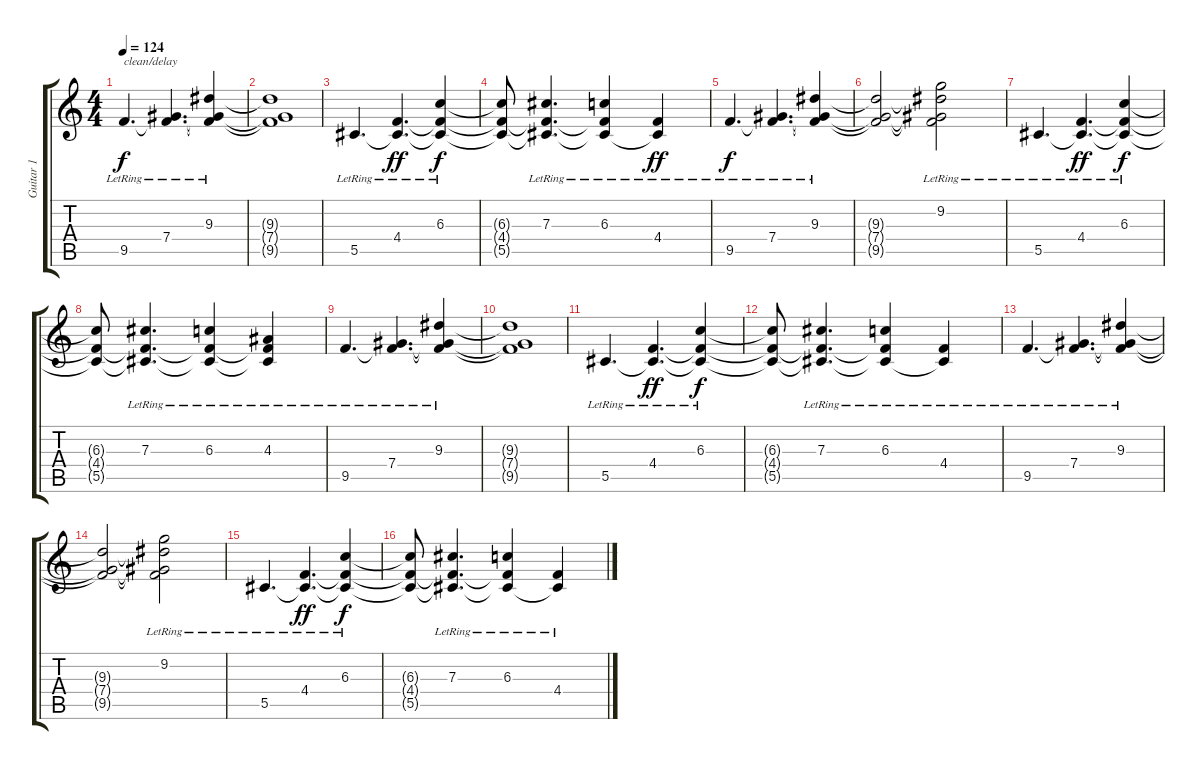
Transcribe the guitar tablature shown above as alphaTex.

\track ("Guitar 1" "Guitar 1") {instrument distortionguitar}
\staff {score tabs}
\tuning (Eb4 Bb3 Gb3 Db3 Ab2 Db2) {hide}
\ts (4 4)
\tempo 124
\clef g2
\ks c
9.5{lr}.4{d txt "clean/delay" dy f instrument electricguitarjazz} (7.4{lr} 9.5{t}).4{d} (9.3{lr} 7.4{t} 9.5{t}).4 |
(9.3{t} 7.4{t} 9.5{t}).1 |
5.5{lr}.4{d} (4.4{lr} 5.5{t}).4{d dy ff} (6.3{lr} 4.4{t} 5.5{t}).4{dy f} |
(6.3{t} 4.4{t} 5.5{t}).8 (7.3{lr} 4.4{t} 5.5{t}).4{d} (6.3{lr} 4.4{t} 5.5{t}).4 (4.4{lr} 5.5{t}).4{dy ff} |
9.5{lr}.4{d dy f} (7.4{lr} 9.5{t}).4{d} (9.3{lr} 7.4{t} 9.5{t}).4 |
(9.3{t} 7.4{t} 9.5{t}).2 (9.2{lr} 9.3{t} 7.4{t} 9.5{t}).2 |
5.5{lr}.4{d} (4.4{lr} 5.5{t}).4{d dy ff} (6.3{lr} 4.4{t} 5.5{t}).4{dy f} |
(6.3{t} 4.4{t} 5.5{t}).8 (7.3{lr} 4.4{t} 5.5{t}).4{d} (6.3{lr} 4.4{t} 5.5{t}).4 (4.3{lr} 4.4{t} 5.5{t}).4 |
9.5{lr}.4{d} (7.4{lr} 9.5{t}).4{d} (9.3{lr} 7.4{t} 9.5{t}).4 |
(9.3{t} 7.4{t} 9.5{t}).1 |
5.5{lr}.4{d} (4.4{lr} 5.5{t}).4{d dy ff} (6.3{lr} 4.4{t} 5.5{t}).4{dy f} |
(6.3{t} 4.4{t} 5.5{t}).8 (7.3{lr} 4.4{t} 5.5{t}).4{d} (6.3{lr} 4.4{t} 5.5{t}).4 (4.4{lr} 5.5{t}).4 |
9.5{lr}.4{d} (7.4{lr} 9.5{t}).4{d} (9.3{lr} 7.4{t} 9.5{t}).4 |
(9.3{t} 7.4{t} 9.5{t}).2 (9.2{lr} 9.3{t} 7.4{t} 9.5{t}).2 |
5.5{lr}.4{d} (4.4{lr} 5.5{t}).4{d dy ff} (6.3{lr} 4.4{t} 5.5{t}).4{dy f} |
(6.3{t} 4.4{t} 5.5{t}).8 (7.3{lr} 4.4{t} 5.5{t}).4{d} (6.3{lr} 4.4{t} 5.5{t}).4 (4.4{lr} 5.5{t}).4
